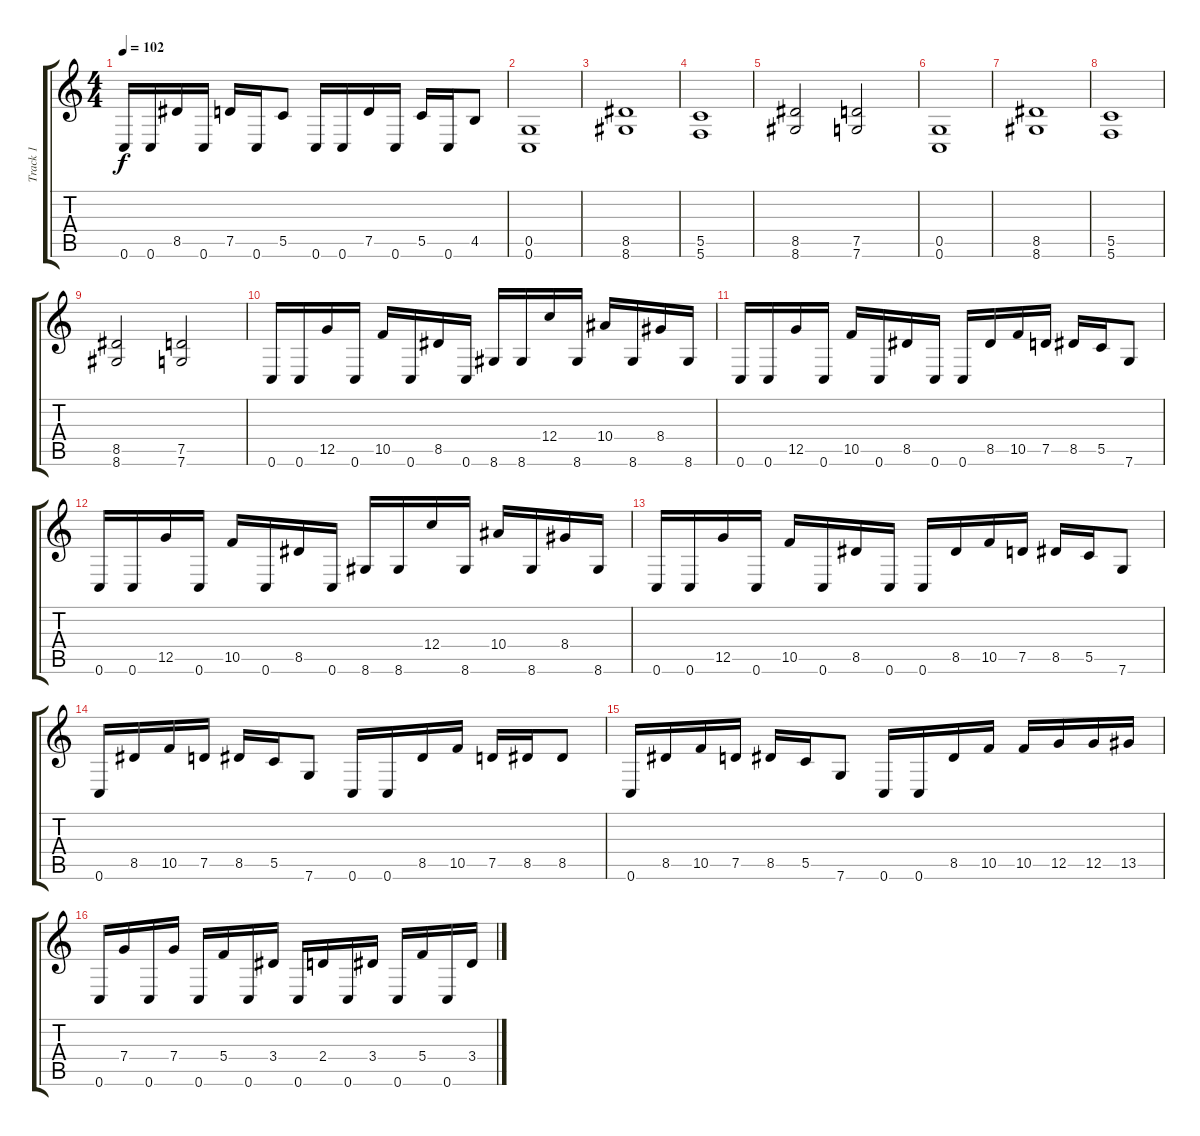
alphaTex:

\track ("Track 1" "Track 1") {instrument overdrivenguitar}
\staff {score tabs}
\tuning (D4 A3 F3 C3 G2 C2) {hide}
\ts (4 4)
\tempo 102
\clef g2
\ks c
0.6.16{dy f} 0.6.16 8.5.16 0.6.16 7.5.16 0.6.16 5.5.8 0.6.16 0.6.16 7.5.16 0.6.16 5.5.16 0.6.16 4.5.8 |
(0.5 0.6).1 |
(8.5 8.6).1 |
(5.5 5.6).1 |
(8.5 8.6).2 (7.5 7.6).2 |
(0.5 0.6).1 |
(8.5 8.6).1 |
(5.5 5.6).1 |
(8.5 8.6).2 (7.5 7.6).2 |
0.6.16 0.6.16 12.5.16 0.6.16 10.5.16 0.6.16 8.5.16 0.6.16 8.6.16 8.6.16 12.4.16 8.6.16 10.4.16 8.6.16 8.4.16 8.6.16 |
0.6.16 0.6.16 12.5.16 0.6.16 10.5.16 0.6.16 8.5.16 0.6.16 0.6.16 8.5.16 10.5.16 7.5.16 8.5.16 5.5.16 7.6.8 |
0.6.16 0.6.16 12.5.16 0.6.16 10.5.16 0.6.16 8.5.16 0.6.16 8.6.16 8.6.16 12.4.16 8.6.16 10.4.16 8.6.16 8.4.16 8.6.16 |
0.6.16 0.6.16 12.5.16 0.6.16 10.5.16 0.6.16 8.5.16 0.6.16 0.6.16 8.5.16 10.5.16 7.5.16 8.5.16 5.5.16 7.6.8 |
0.6.16 8.5.16 10.5.16 7.5.16 8.5.16 5.5.16 7.6.8 0.6.16 0.6.16 8.5.16 10.5.16 7.5.16 8.5.16 8.5.8 |
0.6.16 8.5.16 10.5.16 7.5.16 8.5.16 5.5.16 7.6.8 0.6.16 0.6.16 8.5.16 10.5.16 10.5.16 12.5.16 12.5.16 13.5.16 |
0.6.16 7.4.16 0.6.16 7.4.16 0.6.16 5.4.16 0.6.16 3.4.16 0.6.16 2.4.16 0.6.16 3.4.16 0.6.16 5.4.16 0.6.16 3.4.16
